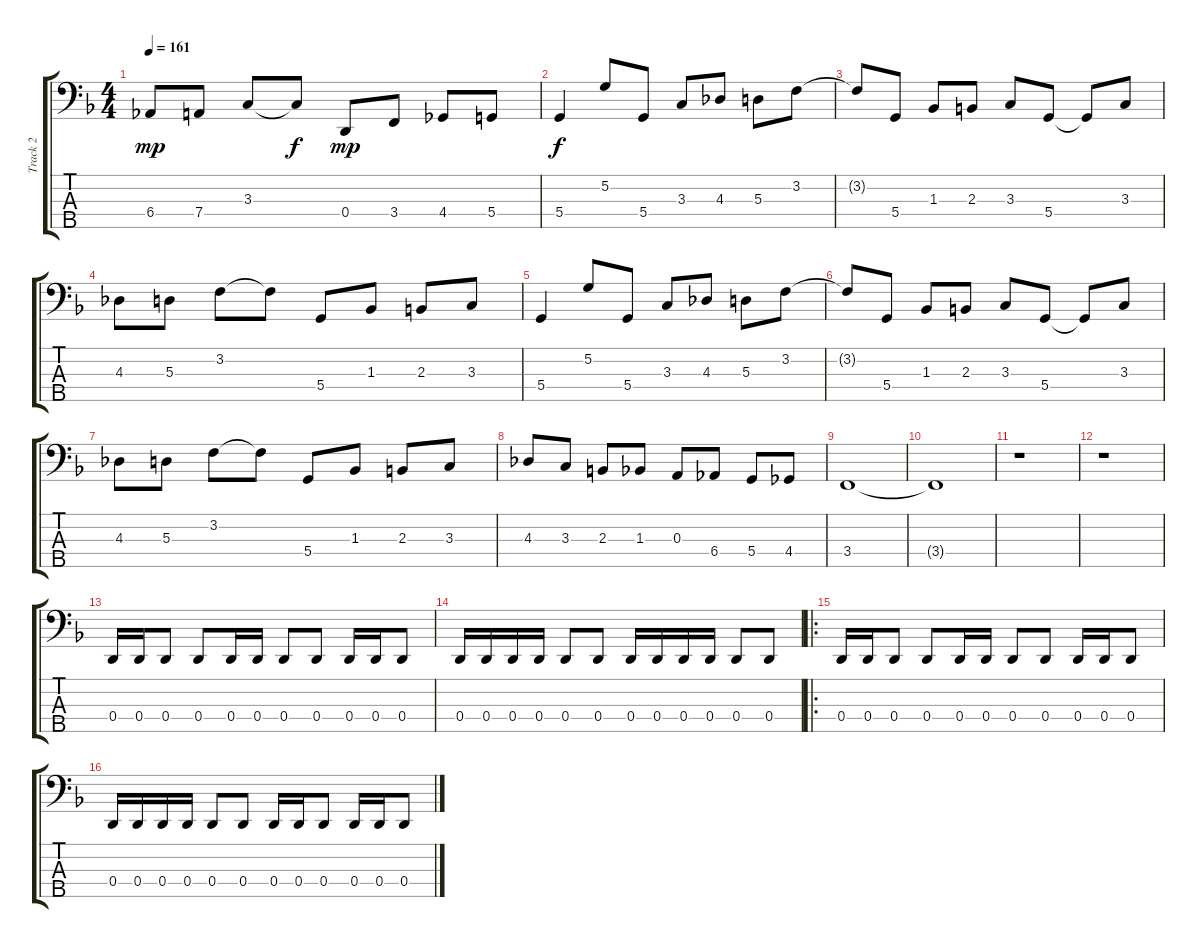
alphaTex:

\track ("Track 2" "Track 2") {instrument electricbassfinger}
\staff {score tabs}
\tuning (G2 D2 A1 D1 B0) {hide}
\ts (4 4)
\tempo 161
\clef f4
\ks f
6.4.8{dy mp} 7.4.8 3.3.8 3.3{t}.8{dy f} 0.4.8{dy mp} 3.4.8 4.4.8 5.4.8 |
5.4.4{dy f} 5.2.8 5.4.8 3.3.8 4.3.8 5.3.8 3.2.8 |
3.2{t}.8 5.4.8 1.3.8 2.3.8 3.3.8 5.4.8 5.4{t}.8 3.3.8 |
4.3.8 5.3.8 3.2.8 3.2{t}.8 5.4.8 1.3.8 2.3.8 3.3.8 |
5.4.4 5.2.8 5.4.8 3.3.8 4.3.8 5.3.8 3.2.8 |
3.2{t}.8 5.4.8 1.3.8 2.3.8 3.3.8 5.4.8 5.4{t}.8 3.3.8 |
4.3.8 5.3.8 3.2.8 3.2{t}.8 5.4.8 1.3.8 2.3.8 3.3.8 |
4.3.8 3.3.8 2.3.8 1.3.8 0.3.8 6.4.8 5.4.8 4.4.8 |
3.4.1 |
3.4{t}.1 |
r.1 |
r.1 |
0.4.16 0.4.16 0.4.8 0.4.8 0.4.16 0.4.16 0.4.8 0.4.8 0.4.16 0.4.16 0.4.8 |
0.4.16 0.4.16 0.4.16 0.4.16 0.4.8 0.4.8 0.4.16 0.4.16 0.4.16 0.4.16 0.4.8 0.4.8 |
\ro
0.4.16 0.4.16 0.4.8 0.4.8 0.4.16 0.4.16 0.4.8 0.4.8 0.4.16 0.4.16 0.4.8 |
0.4.16 0.4.16 0.4.16 0.4.16 0.4.8 0.4.8 0.4.16 0.4.16 0.4.8 0.4.16 0.4.16 0.4.8
